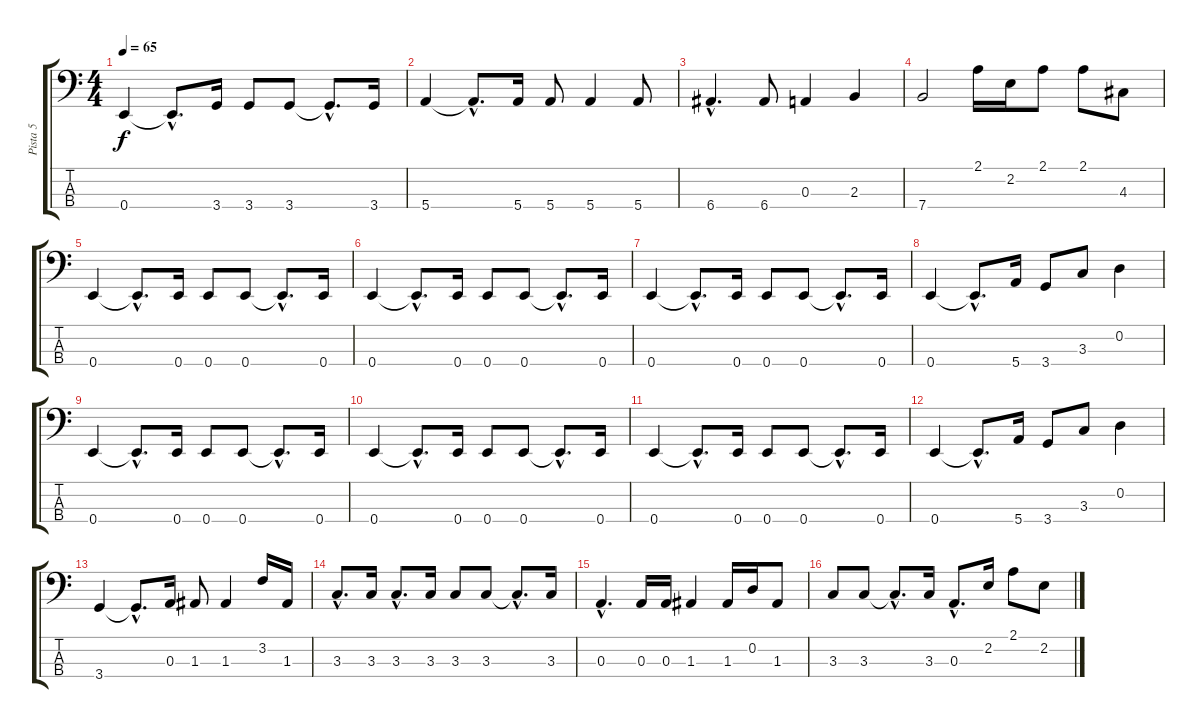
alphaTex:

\track ("Pista 5" "Pista 5") {instrument electricbasspick}
\staff {score tabs}
\tuning (G2 D2 A1 E1) {hide}
\ts (4 4)
\tempo 65
\clef f4
\ks c
0.4.4{dy f} 0.4{hac t}.8{d} 3.4.16 3.4.8 3.4.8 3.4{hac t}.8{d} 3.4.16 |
5.4.4 5.4{hac t}.8{d} 5.4.16 5.4.8 5.4.4 5.4.8 |
6.4{hac}.4{d} 6.4.8 0.3.4 2.3.4 |
7.4.2 2.1.16 2.2.16 2.1.8 2.1.8 4.3.8 |
0.4.4 0.4{hac t}.8{d} 0.4.16 0.4.8 0.4.8 0.4{hac t}.8{d} 0.4.16 |
0.4.4 0.4{hac t}.8{d} 0.4.16 0.4.8 0.4.8 0.4{hac t}.8{d} 0.4.16 |
0.4.4 0.4{hac t}.8{d} 0.4.16 0.4.8 0.4.8 0.4{hac t}.8{d} 0.4.16 |
0.4.4 0.4{hac t}.8{d} 5.4.16 3.4.8 3.3.8 0.2.4 |
0.4.4 0.4{hac t}.8{d} 0.4.16 0.4.8 0.4.8 0.4{hac t}.8{d} 0.4.16 |
0.4.4 0.4{hac t}.8{d} 0.4.16 0.4.8 0.4.8 0.4{hac t}.8{d} 0.4.16 |
0.4.4 0.4{hac t}.8{d} 0.4.16 0.4.8 0.4.8 0.4{hac t}.8{d} 0.4.16 |
0.4.4 0.4{hac t}.8{d} 5.4.16 3.4.8 3.3.8 0.2.4 |
3.4.4 3.4{hac t}.8{d} 0.3.16 1.3.8 1.3.4 3.2.16 1.3.16 |
3.3{hac}.8{d} 3.3.16 3.3{hac}.8{d} 3.3.16 3.3.8 3.3.8 3.3{hac t}.8{d} 3.3.16 |
0.3{hac}.4{d} 0.3.16 0.3.16 1.3.4 1.3.16 0.2.16 1.3.8 |
3.3.8 3.3.8 3.3{hac t}.8{d} 3.3.16 0.3{hac}.8{d} 2.2.16 2.1.8 2.2.8
